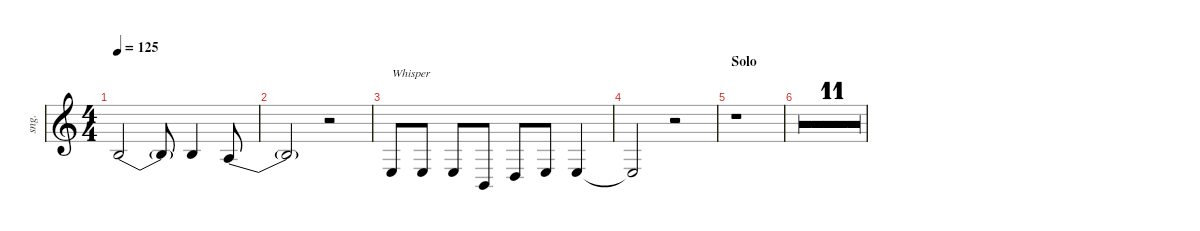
\defaultSystemsLayout 4
\hideDynamics
\bracketExtendMode nobrackets
\track ("V. Harmony 1" "sng.") {defaultSystemsLayout 4 multiBarRest instrument voiceoohs}
\staff {score}
\tuning (E4 B3 G3 D3 A2 E2)
\ts (4 4)
\tempo 125
\clef g2
\ks c
9.4{be (bendrelease 12.6 0 25.2 4 38.4 4 46.8 0)}.2{dy mf} 9.4{t}.8 9.4.4 7.4{be (bend 0 0 28.2 4)}.8 |
7.4{t}.2 r.2 |
2.4.8{txt "Whisper" dy mp} 2.4.8 2.4.8 2.5.8 5.5.8 2.4.8 2.4.4 |
2.4{t}.2 r.2 |
\section ("" "Solo")
r.1 |
r.1 |
r.1 |
r.1 |
r.1 |
r.1 |
r.1 |
r.1 |
r.1 |
r.1 |
r.1 |
r.1
